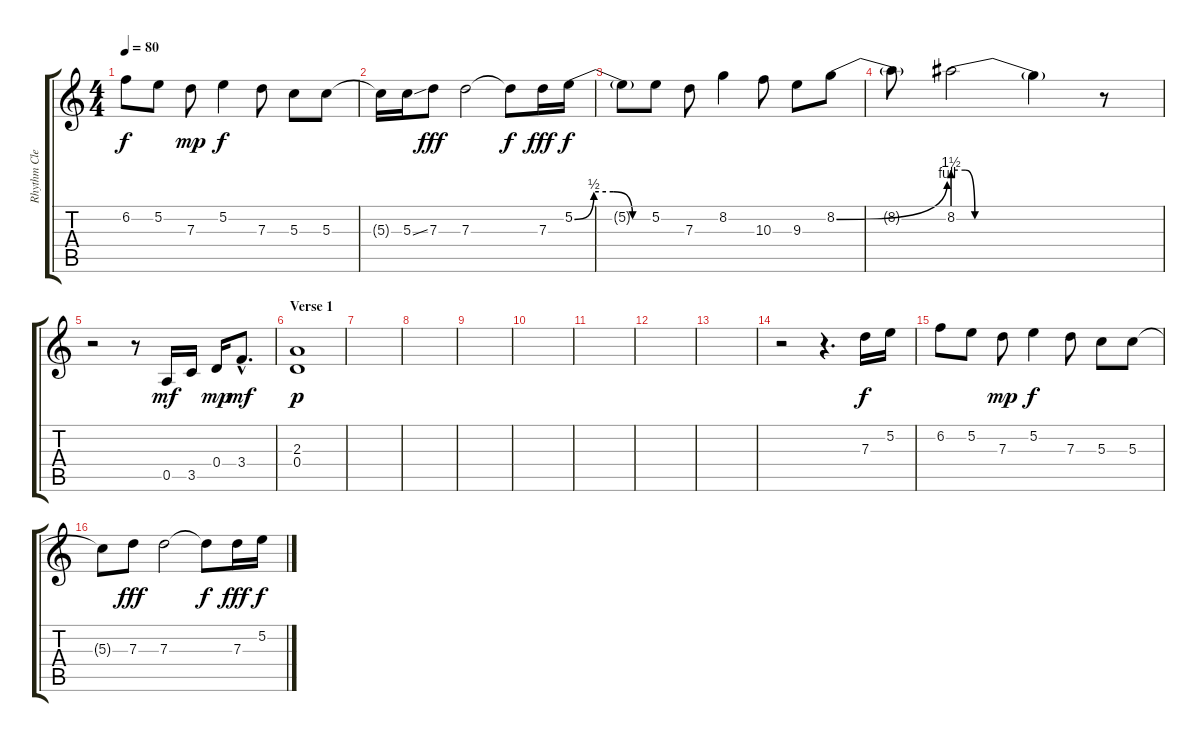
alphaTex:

\track ("Rhythm Clean" "Rhythm Cle") {instrument electricguitarjazz}
\staff {score tabs}
\tuning (E4 B3 G3 D3 A2 E2) {hide}
\ts (4 4)
\tempo 80
\clef g2
\ks c
6.2.8{dy f} 5.2.8 7.3.8{dy mp} 5.2.4{dy f} 7.3.8 5.3.8 5.3.8 |
5.3{t}.16 5.3{ss}.16 7.3.8{dy fff} 7.3.2 7.3{t}.8{dy f} 7.3.16{dy fff} 5.2{be (custom 0 0 15 2 30 2 45 0 60 0)}.16{dy f} |
5.2{t}.8 5.2.8 7.3.8 8.2.4 10.3.8 9.3.8 8.2{be (bend 0 0 60 4)}.8 |
8.2{t}.8 8.2{be (custom 0 6 5 6 9 0 20 0 60 0)}.2 8.2{t}.4 r.8 |
r.2 r.8 0.5.16{dy mf} 3.5.16 0.4.16{dy mp} 3.4{hac}.8{d dy mf} |
\section ("" "Verse 1")
(2.3 0.4).1{dy p} |
|
|
|
|
|
|
|
r.2 r.4{d} 7.3.16{dy f} 5.2.16 |
6.2.8 5.2.8 7.3.8{dy mp} 5.2.4{dy f} 7.3.8 5.3.8 5.3.8 |
5.3{t}.8 7.3.8{dy fff} 7.3.2 7.3{t}.8{dy f} 7.3.16{dy fff} 5.2.16{dy f}
